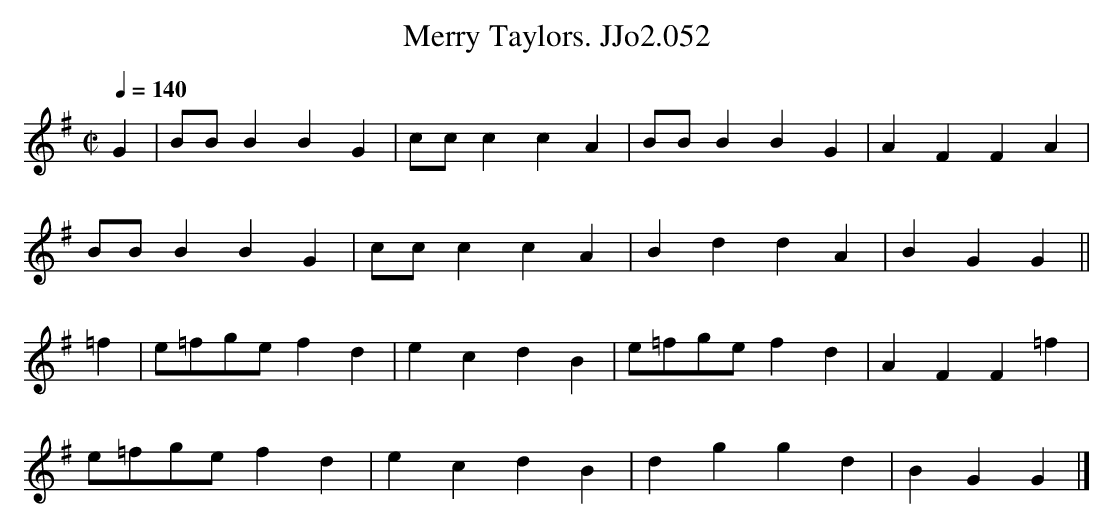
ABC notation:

X:1
T:Merry Taylors. JJo2.052
M:C|
L:1/4
Q:1/4=140
K:G
G|B/B/BBG|c/c/ccA|B/B/BBG|AFFA|
B/B/BBG|c/c/ccA|BddA|BGG||
=f|e/=f/g/e/fd|ecdB|e/=f/g/e/fd|AFF=f|
e/=f/g/e/fd|ecdB|dggd|BGG|]
